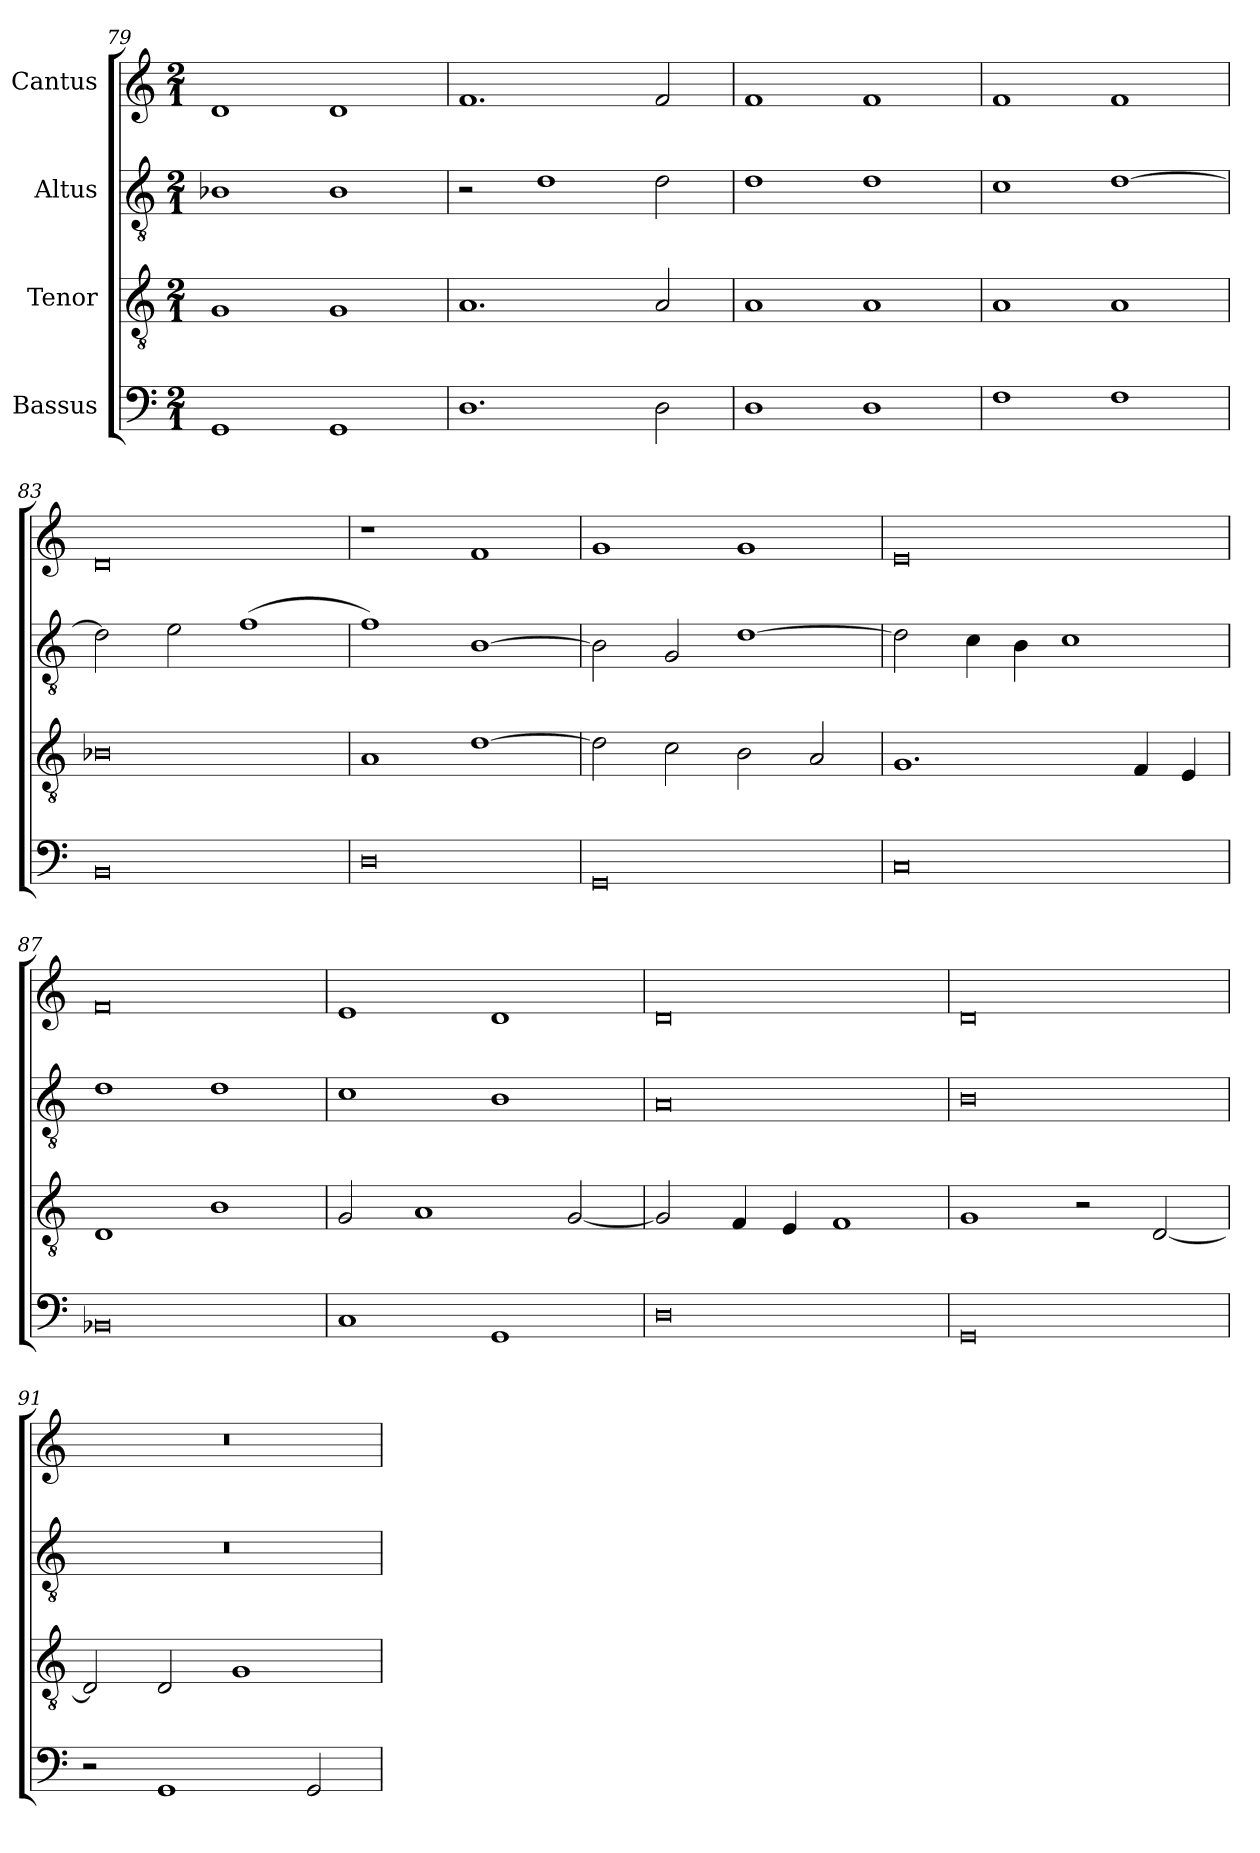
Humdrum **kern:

**kern	**kern	**kern	**kern
*part4	*part3	*part2	*part1
*staff4	*staff3	*staff2	*staff1
*I"Bassus	*I"Tenor	*I"Altus	*I"Cantus
*clefF4	*clefGv2	*clefGv2	*clefG2
*	*ITrd7c12	*ITrd7c12	*
*k[]	*k[]	*k[]	*k[]
*C:	*C:	*C:	*C:
*M2/1	*M2/1	*M2/1	*M2/1
=79	=79	=79	=79
1GGi	1GGi	1BB-Xi	1di
1GGi	1GGi	1BB-i	1di
!!LO:LB:g=z
=80	=80	=80	=80
1.Di	1.AAi	2r	1.fi
.	.	1Di	.
2Di\	2AAi/	2Di\	2fi/
=81	=81	=81	=81
1Di	1AAi	1Di	1fi
1Di	1AAi	1Di	1fi
=82	=82	=82	=82
1Fi	1AAi	1Ci	1fi
1Fi	1AAi	[>1Di	1fi
=83	=83	=83	=83
0BBi	0BB-Xi	2Di\]	0di
.	.	2Ei\	.
.	.	(1Fi	.
=84	=84	=84	=84
0Di	1AAi	1Fi)	1r
.	[>1Di	[>1BBi	1fi
=85	=85	=85	=85
0GGi	2Di\]	2BBi\]	1gi
.	2Ci\	2GGi/	.
.	2BBi\	[>1Di	1gi
.	2AAi/	.	.
!!LO:LB:g=z
=86	=86	=86	=86
0Ci	1.GGi	2Di\]	0ei
.	.	4Ci\	.
.	.	4BBi\	.
.	.	1Ci	.
.	4FFi/	.	.
.	4EEi/	.	.
=87	=87	=87	=87
0BB-Xi	1DDi	1Di	0fi
.	1BBi	1Di	.
=88	=88	=88	=88
1Ci	2GGi/	1Ci	1ei
.	1AAi	.	.
1GGi	.	1BBi	1di
.	[<2GGi/	.	.
=89	=89	=89	=89
0Di	2GGi/]	0AAi	0di
.	4FFi/	.	.
.	4EEi/	.	.
.	1FFi	.	.
=90	=90	=90	=90
0GGi	1GGi	0BBi	0di
.	2r	.	.
.	[<2DDi/	.	.
=91	=91	=91	=91
!	!	!LO:N:vis=1	!LO:N:vis=1
2r	2DDi/]	0r	0r
1GGi	2DDi/	.	.
.	1GGi	.	.
2GGi/	.	.	.
=	=	=	=
*-	*-	*-	*-
